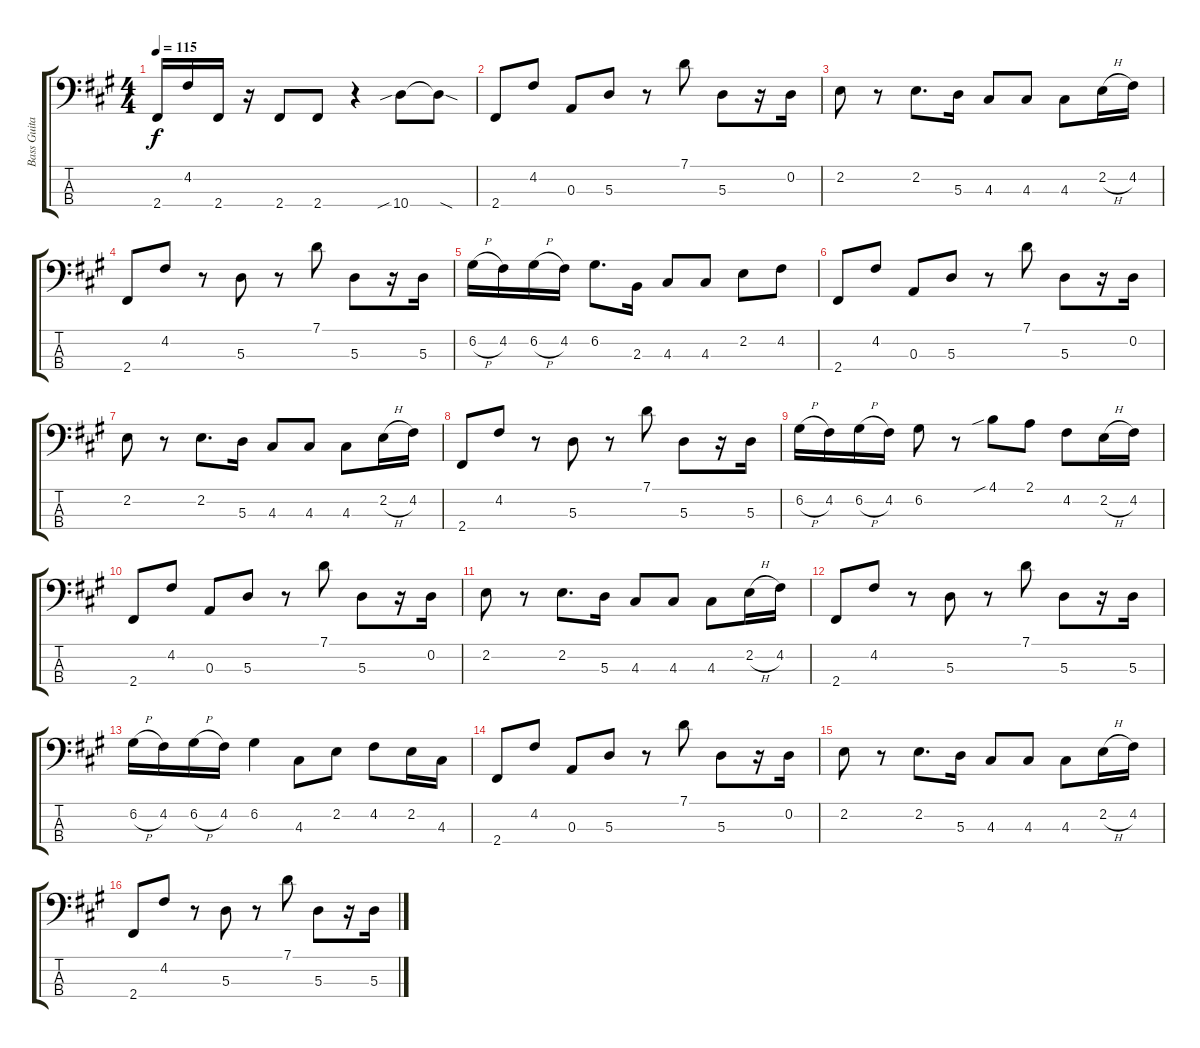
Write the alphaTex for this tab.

\track ("Bass Guitar" "Bass Guita") {instrument slapbass1}
\staff {score tabs}
\tuning (G2 D2 A1 E1) {hide}
\ts (4 4)
\tempo 115
\clef f4
\ks a
2.4.16{dy f} 4.2.16 2.4.16 r.16 2.4.8 2.4.8 r.4 10.4{sib}.8 10.4{sod t}.8 |
2.4.8 4.2.8 0.3.8 5.3.8 r.8 7.1.8 5.3.8 r.16 0.2.16 |
2.2.8 r.8 2.2.8{d} 5.3.16 4.3.8 4.3.8 4.3.8 2.2{h}.16 4.2.16 |
2.4.8 4.2.8 r.8 5.3.8 r.8 7.1.8 5.3.8 r.16 5.3.16 |
6.2{h}.16 4.2.16 6.2{h}.16 4.2.16 6.2.8{d} 2.3.16 4.3.8 4.3.8 2.2.8 4.2.8 |
2.4.8 4.2.8 0.3.8 5.3.8 r.8 7.1.8 5.3.8 r.16 0.2.16 |
2.2.8 r.8 2.2.8{d} 5.3.16 4.3.8 4.3.8 4.3.8 2.2{h}.16 4.2.16 |
2.4.8 4.2.8 r.8 5.3.8 r.8 7.1.8 5.3.8 r.16 5.3.16 |
6.2{h}.16 4.2.16 6.2{h}.16 4.2.16 6.2.8 r.8 4.1{sib}.8 2.1.8 4.2.8 2.2{h}.16 4.2.16 |
2.4.8 4.2.8 0.3.8 5.3.8 r.8 7.1.8 5.3.8 r.16 0.2.16 |
2.2.8 r.8 2.2.8{d} 5.3.16 4.3.8 4.3.8 4.3.8 2.2{h}.16 4.2.16 |
2.4.8 4.2.8 r.8 5.3.8 r.8 7.1.8 5.3.8 r.16 5.3.16 |
6.2{h}.16 4.2.16 6.2{h}.16 4.2.16 6.2.4 4.3.8 2.2.8 4.2.8 2.2.16 4.3.16 |
2.4.8 4.2.8 0.3.8 5.3.8 r.8 7.1.8 5.3.8 r.16 0.2.16 |
2.2.8 r.8 2.2.8{d} 5.3.16 4.3.8 4.3.8 4.3.8 2.2{h}.16 4.2.16 |
2.4.8 4.2.8 r.8 5.3.8 r.8 7.1.8 5.3.8 r.16 5.3.16
